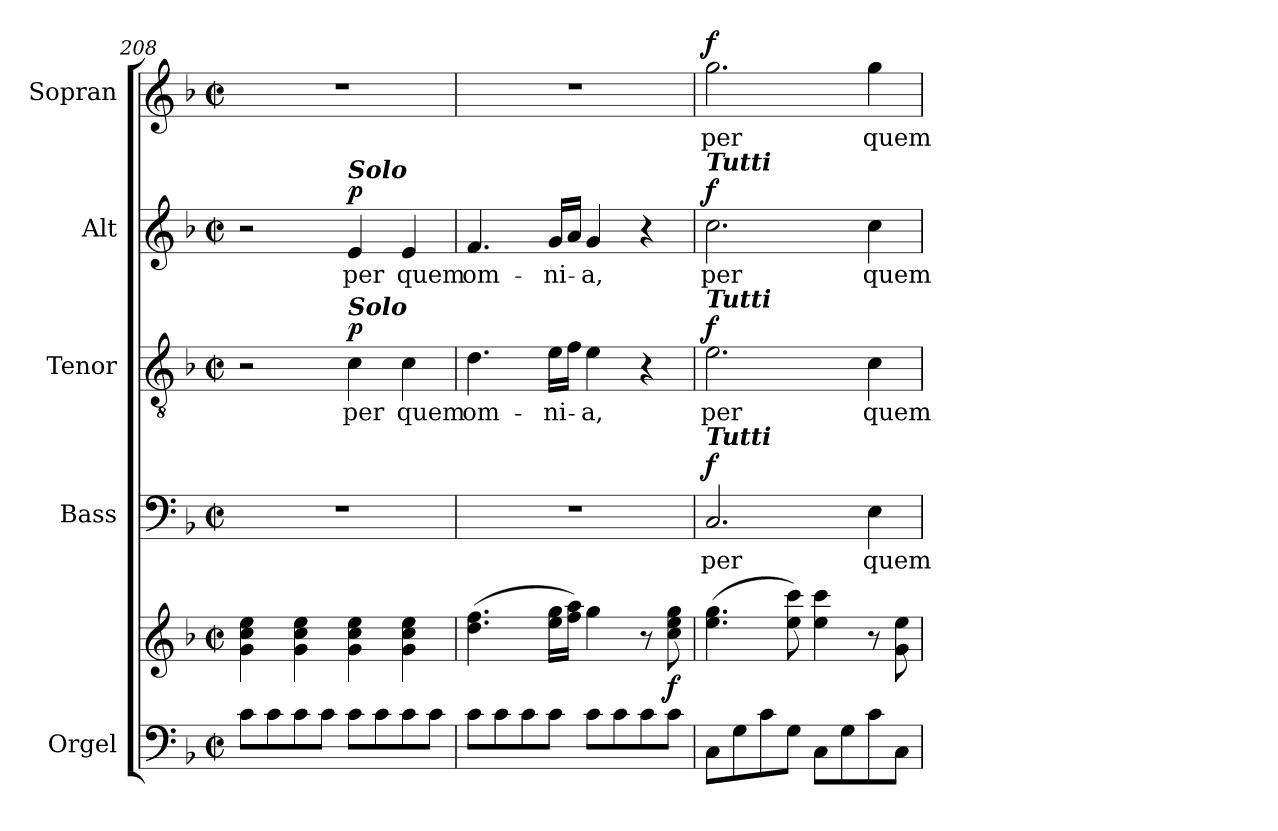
**kern	**kern	**dynam	**kern	**text	**dynam	**kern	**text	**dynam	**kern	**text	**dynam	**kern	**text	**dynam
*part5	*part5	*part5	*part4	*part4	*part4	*part3	*part3	*part3	*part2	*part2	*part2	*part1	*part1	*part1
*staff6	*staff5	*staff5/6	*staff4	*staff4	*staff4	*staff3	*staff3	*staff3	*staff2	*staff2	*staff2	*staff1	*staff1	*staff1
*I"Orgel	*	*	*I"Bass	*	*	*I"Tenor	*	*	*I"Alt	*	*	*I"Sopran	*	*
*I'Org.	*	*	*I'B.	*	*	*I'T.	*	*	*I'A.	*	*	*I'S.	*	*
*clefF4	*clefG2	*	*clefF4	*	*	*clefGv2	*	*	*clefG2	*	*	*clefG2	*	*
*k[b-]	*k[b-]	*	*k[b-]	*	*	*k[b-]	*	*	*k[b-]	*	*	*k[b-]	*	*
*F:	*F:	*	*F:	*	*	*F:	*	*	*F:	*	*	*F:	*	*
*M2/2	*M2/2	*	*M2/2	*	*	*M2/2	*	*	*M2/2	*	*	*M2/2	*	*
*met(c|)	*met(c|)	*	*met(c|)	*	*	*met(c|)	*	*	*met(c|)	*	*	*met(c|)	*	*
=208	=208	=208	=208	=208	=208	=208	=208	=208	=208	=208	=208	=208	=208	=208
8c\L	4g\ 4cc\ 4ee\	.	1r	.	.	2r	.	.	2r	.	.	1r	.	.
8c\	.	.	.	.	.	.	.	.	.	.	.	.	.	.
8c\	4g\ 4cc\ 4ee\	.	.	.	.	.	.	.	.	.	.	.	.	.
8c\J	.	.	.	.	.	.	.	.	.	.	.	.	.	.
!	!	!	!	!	!	!	!	!	!LO:TX:a:Bi:t=Solo	!	!	!	!	!
!	!	!	!	!	!	!LO:TX:a:Bi:t=Solo	!	!	!	!	!	!	!	!
!	!	!	!	!	!	!	!LO:LY:b	!LO:DY:a	!	!LO:LY:b	!LO:DY:a	!	!	!
8c\L	4g\ 4cc\ 4ee\	.	.	.	.	4c\	per	p	4e/	per	p	.	.	.
8c\	.	.	.	.	.	.	.	.	.	.	.	.	.	.
!	!	!	!	!	!	!	!LO:LY:b	!	!	!LO:LY:b	!	!	!	!
8c\	4g\ 4cc\ 4ee\	.	.	.	.	4c\	quem	.	4e/	quem	.	.	.	.
8c\J	.	.	.	.	.	.	.	.	.	.	.	.	.	.
=209	=209	=209	=209	=209	=209	=209	=209	=209	=209	=209	=209	=209	=209	=209
!	!	!	!	!	!	!	!LO:LY:b	!	!	!LO:LY:b	!	!	!	!
8c\L	(>4.dd\ 4.ff\	.	1r	.	.	4.d\	om-	.	4.f/	om-	.	1r	.	.
8c\	.	.	.	.	.	.	.	.	.	.	.	.	.	.
8c\	.	.	.	.	.	.	.	.	.	.	.	.	.	.
!	!	!	!	!	!	!	!LO:LY:b	!	!	!LO:LY:b	!	!	!	!
8c\J	16ee\ 16gg\LL	.	.	.	.	16e\LL	-ni-	.	16g/LL	-ni-	.	.	.	.
.	16ff\ 16aa\JJ)	.	.	.	.	16f\JJ	.	.	16a/JJ	.	.	.	.	.
!	!	!	!	!	!	!	!LO:LY:b	!	!	!LO:LY:b	!	!	!	!
8c\L	4gg\	.	.	.	.	4e\	-a,	.	4g/	-a,	.	.	.	.
8c\	.	.	.	.	.	.	.	.	.	.	.	.	.	.
8c\	8r	.	.	.	.	4r	.	.	4r	.	.	.	.	.
!	!	!LO:DY:b	!	!	!	!	!	!	!	!	!	!	!	!
8c\J	8cc\ 8ee\ 8gg\	f	.	.	.	.	.	.	.	.	.	.	.	.
!!LO:PB:g=z
=210	=210	=210	=210	=210	=210	=210	=210	=210	=210	=210	=210	=210	=210	=210
!	!	!	!	!	!	!	!	!	!LO:TX:a:Bi:t=Tutti	!	!	!	!	!
!	!	!	!	!	!	!LO:TX:a:Bi:t=Tutti	!	!	!	!	!	!	!	!
!	!	!	!LO:TX:a:Bi:t=Tutti	!	!	!	!	!	!	!	!	!	!	!
!	!	!	!	!LO:LY:b	!LO:DY:a	!	!LO:LY:b	!LO:DY:a	!	!LO:LY:b	!LO:DY:a	!	!LO:LY:b	!LO:DY:a
8C\L	(>4.ee\ 4.gg\	.	2.C/	per	f	2.e\	per	f	2.cc\	per	f	2.gg\	per	f
8G\	.	.	.	.	.	.	.	.	.	.	.	.	.	.
8c\	.	.	.	.	.	.	.	.	.	.	.	.	.	.
8G\J	8ee\ 8ccc\)	.	.	.	.	.	.	.	.	.	.	.	.	.
8C\L	4ee\ 4ccc\	.	.	.	.	.	.	.	.	.	.	.	.	.
8G\	.	.	.	.	.	.	.	.	.	.	.	.	.	.
!	!	!	!	!LO:LY:b	!	!	!LO:LY:b	!	!	!LO:LY:b	!	!	!LO:LY:b	!
8c\	8r	.	4E\	quem	.	4c\	quem	.	4cc\	quem	.	4gg\	quem	.
8C\J	8g\ 8ee\	.	.	.	.	.	.	.	.	.	.	.	.	.
=	=	=	=	=	=	=	=	=	=	=	=	=	=	=
*-	*-	*-	*-	*-	*-	*-	*-	*-	*-	*-	*-	*-	*-	*-
